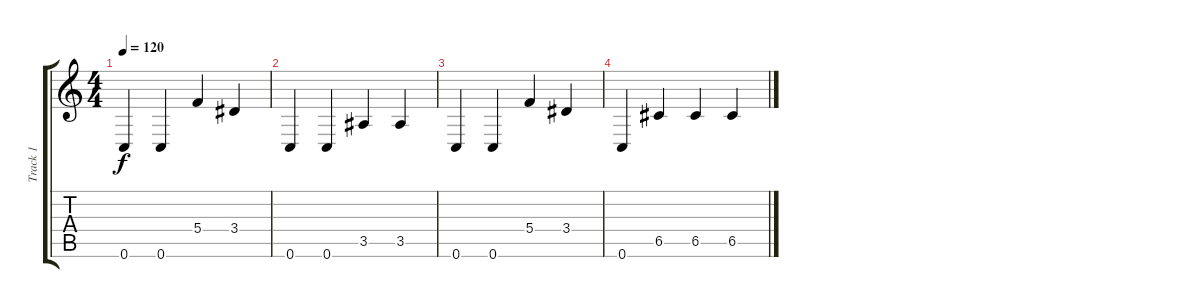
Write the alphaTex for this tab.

\track ("Track 1" "Track 1") {instrument synthbass2}
\staff {score tabs}
\tuning (D4 A3 F3 C3 G2 C2) {hide}
\ts (4 4)
\tempo 120
\clef g2
\ks c
0.6.4{dy f} 0.6.4 5.4.4 3.4.4 |
0.6.4 0.6.4 3.5.4 3.5.4 |
0.6.4 0.6.4 5.4.4 3.4.4 |
0.6.4 6.5.4 6.5.4 6.5.4
